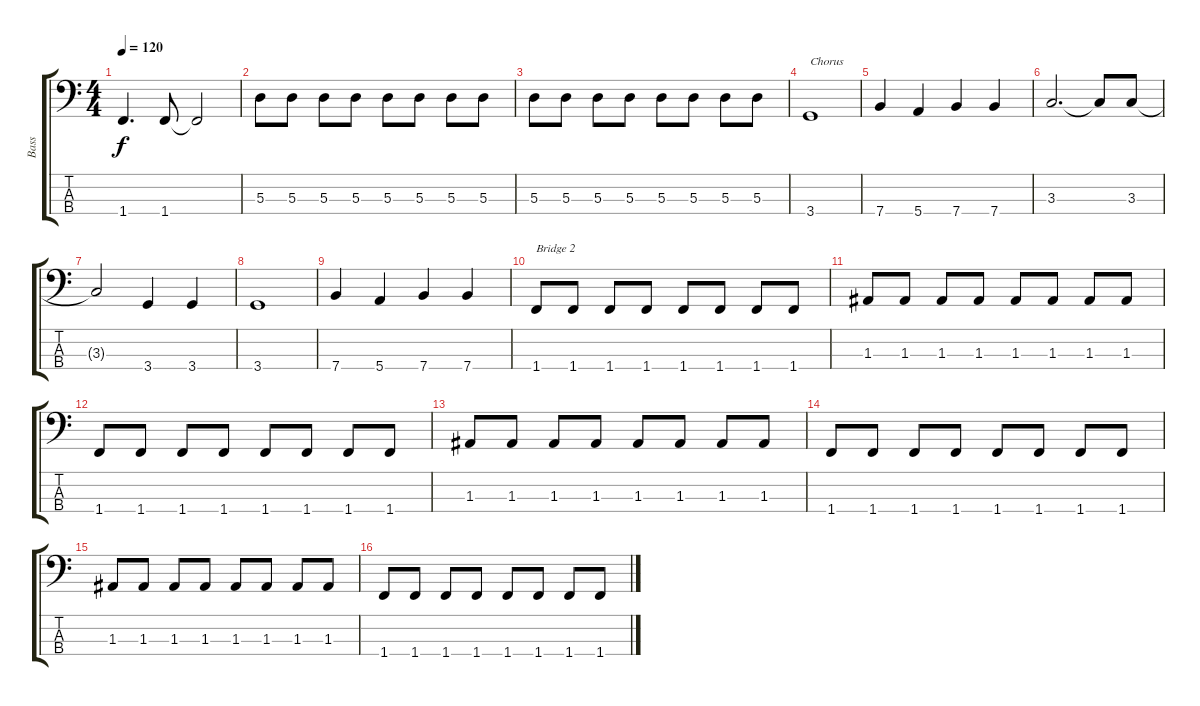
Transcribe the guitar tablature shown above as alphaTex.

\track ("Bass" "Bass") {instrument electricbassfinger}
\staff {score tabs}
\tuning (G2 D2 A1 E1) {hide}
\ts (4 4)
\tempo 120
\clef f4
\ks c
1.4.4{d dy f} 1.4.8 1.4{t}.2 |
5.3.8 5.3.8 5.3.8 5.3.8 5.3.8 5.3.8 5.3.8 5.3.8 |
5.3.8 5.3.8 5.3.8 5.3.8 5.3.8 5.3.8 5.3.8 5.3.8 |
3.4.1{txt "Chorus"} |
7.4.4 5.4.4 7.4.4 7.4.4 |
3.3.2{d} 3.3{t}.8 3.3.8 |
3.3{t}.2 3.4.4 3.4.4 |
3.4.1 |
7.4.4 5.4.4 7.4.4 7.4.4 |
1.4.8{txt "Bridge 2"} 1.4.8 1.4.8 1.4.8 1.4.8 1.4.8 1.4.8 1.4.8 |
1.3.8 1.3.8 1.3.8 1.3.8 1.3.8 1.3.8 1.3.8 1.3.8 |
1.4.8 1.4.8 1.4.8 1.4.8 1.4.8 1.4.8 1.4.8 1.4.8 |
1.3.8 1.3.8 1.3.8 1.3.8 1.3.8 1.3.8 1.3.8 1.3.8 |
1.4.8 1.4.8 1.4.8 1.4.8 1.4.8 1.4.8 1.4.8 1.4.8 |
1.3.8 1.3.8 1.3.8 1.3.8 1.3.8 1.3.8 1.3.8 1.3.8 |
1.4.8 1.4.8 1.4.8 1.4.8 1.4.8 1.4.8 1.4.8 1.4.8
